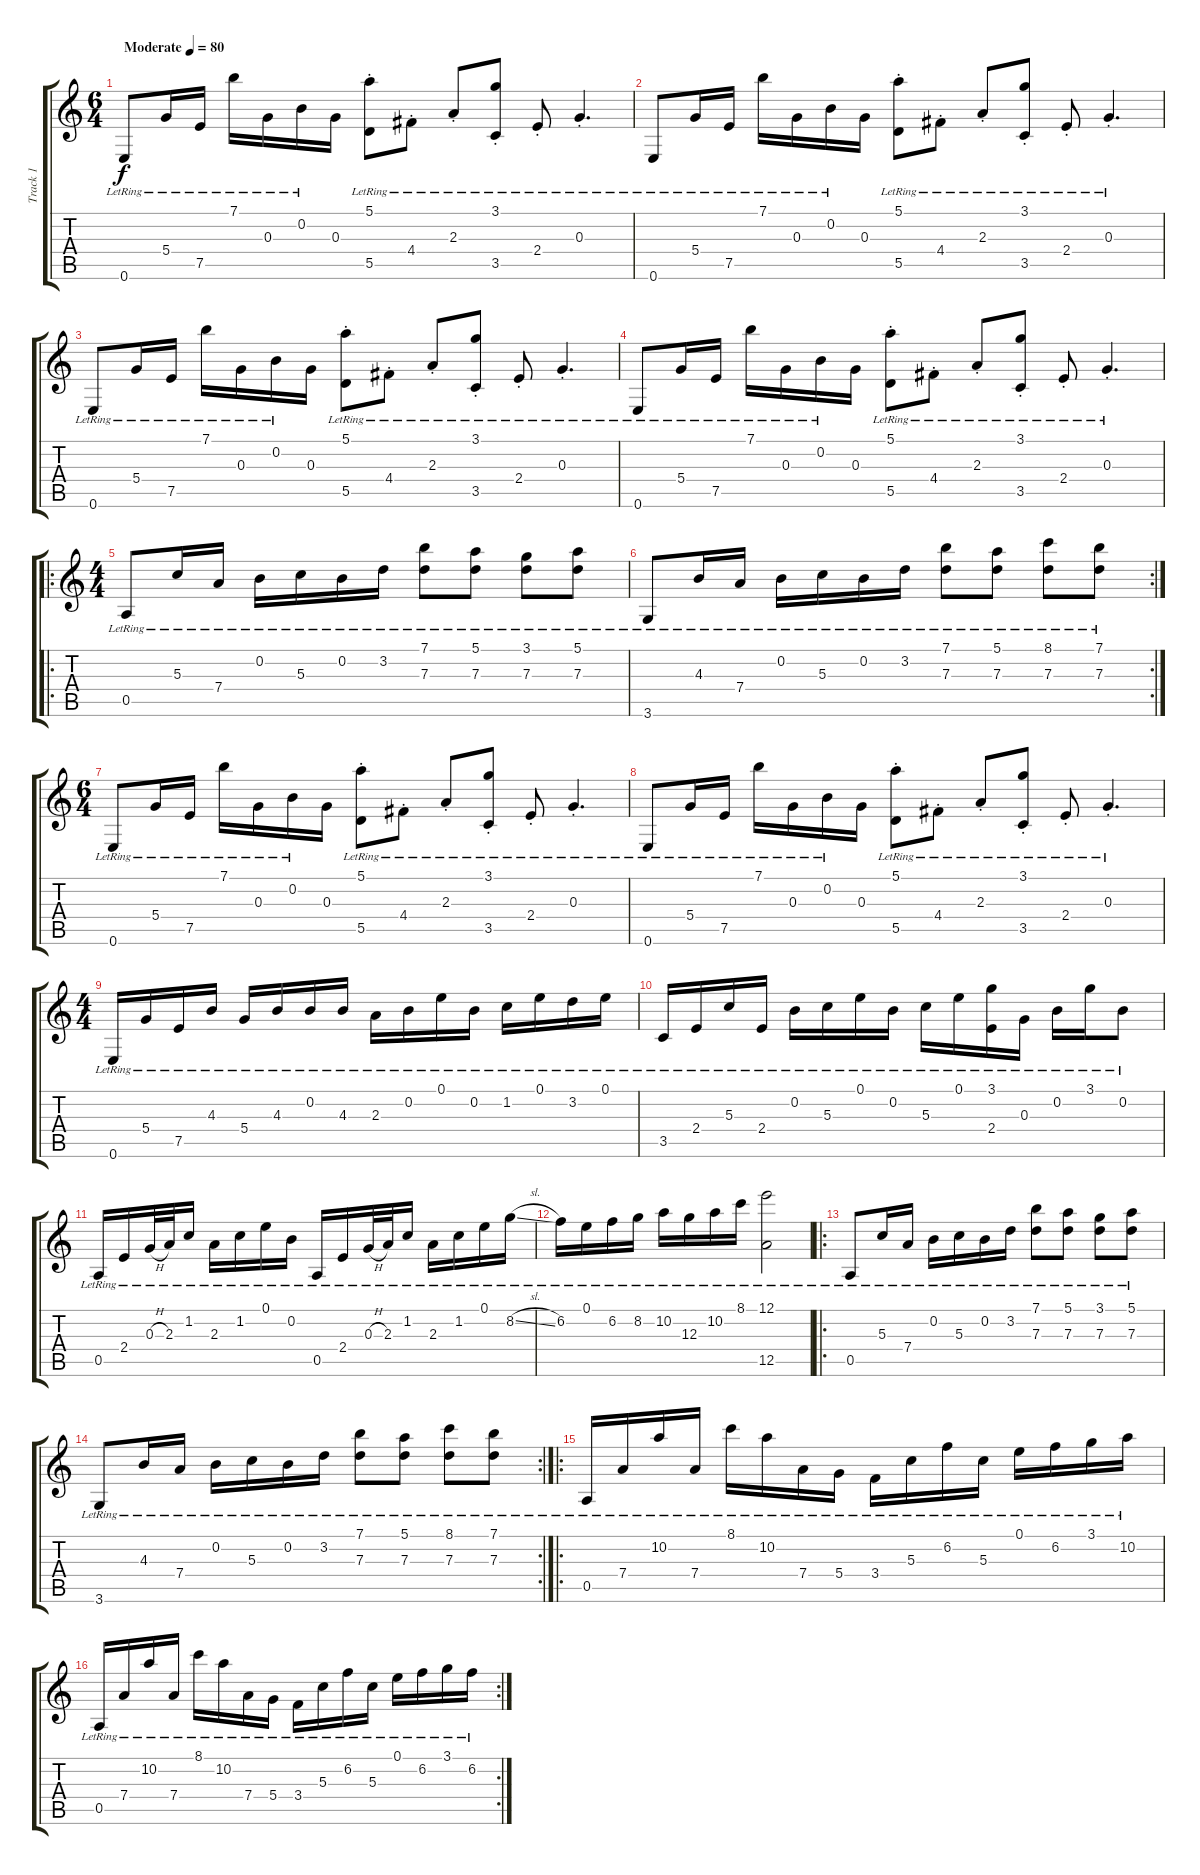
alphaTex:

\track ("Track 1" "Track 1") {instrument acousticguitarsteel}
\staff {score tabs}
\tuning (E4 B3 G3 D3 A2 E2) {hide}
\ts (6 4)
\tempo (80 "Moderate")
\clef g2
\ks c
0.6{lr}.8{dy f instrument acousticguitarsteel} 5.4{lr}.16 7.5{lr}.16 7.1{lr}.16 0.3{lr}.16 0.2{lr}.16 0.3.16 (5.1{st lr} 5.5{st lr}).8 4.4{st lr}.8 2.3{st lr}.8 (3.1{st lr} 3.5{st lr}).8 2.4{st lr}.8 0.3{st lr}.4{d} |
0.6{lr}.8 5.4{lr}.16 7.5{lr}.16 7.1{lr}.16 0.3{lr}.16 0.2{lr}.16 0.3.16 (5.1{st lr} 5.5{st lr}).8 4.4{st lr}.8 2.3{st lr}.8 (3.1{st lr} 3.5{st lr}).8 2.4{st lr}.8 0.3{st lr}.4{d} |
0.6{lr}.8 5.4{lr}.16 7.5{lr}.16 7.1{lr}.16 0.3{lr}.16 0.2{lr}.16 0.3.16 (5.1{st lr} 5.5{st lr}).8 4.4{st lr}.8 2.3{st lr}.8 (3.1{st lr} 3.5{st lr}).8 2.4{st lr}.8 0.3{st lr}.4{d} |
0.6{lr}.8 5.4{lr}.16 7.5{lr}.16 7.1{lr}.16 0.3{lr}.16 0.2{lr}.16 0.3.16 (5.1{st lr} 5.5{st lr}).8 4.4{st lr}.8 2.3{st lr}.8 (3.1{st lr} 3.5{st lr}).8 2.4{st lr}.8 0.3{st lr}.4{d} |
\ro
\ts (4 4)
0.5{lr}.8 5.3{lr}.16 7.4{lr}.16 0.2{lr}.16 5.3{lr}.16 0.2{lr}.16 3.2{lr}.16 (7.1{lr} 7.3{lr}).8 (5.1{lr} 7.3{lr}).8 (3.1{lr} 7.3{lr}).8 (5.1{lr} 7.3{lr}).8 |
\rc 2
3.6{lr}.8 4.3{lr}.16 7.4{lr}.16 0.2{lr}.16 5.3{lr}.16 0.2{lr}.16 3.2{lr}.16 (7.1{lr} 7.3{lr}).8 (5.1{lr} 7.3{lr}).8 (8.1{lr} 7.3{lr}).8 (7.1{lr} 7.3{lr}).8 |
\ts (6 4)
0.6{lr}.8 5.4{lr}.16 7.5{lr}.16 7.1{lr}.16 0.3{lr}.16 0.2{lr}.16 0.3.16 (5.1{st lr} 5.5{st lr}).8 4.4{st lr}.8 2.3{st lr}.8 (3.1{st lr} 3.5{st lr}).8 2.4{st lr}.8 0.3{st lr}.4{d} |
0.6{lr}.8 5.4{lr}.16 7.5{lr}.16 7.1{lr}.16 0.3{lr}.16 0.2{lr}.16 0.3.16 (5.1{st lr} 5.5{st lr}).8 4.4{st lr}.8 2.3{st lr}.8 (3.1{st lr} 3.5{st lr}).8 2.4{st lr}.8 0.3{st lr}.4{d} |
\ts (4 4)
0.6{lr}.16 5.4{lr}.16 7.5{lr}.16 4.3{lr}.16 5.4{lr}.16 4.3{lr}.16 0.2{lr}.16 4.3{lr}.16 2.3{lr}.16 0.2{lr}.16 0.1{lr}.16 0.2{lr}.16 1.2{lr}.16 0.1{lr}.16 3.2{lr}.16 0.1{lr}.16 |
3.5{lr}.16 2.4{lr}.16 5.3{lr}.16 2.4{lr}.16 0.2{lr}.16 5.3{lr}.16 0.1{lr}.16 0.2{lr}.16 5.3{lr}.16 0.1{lr}.16 (3.1{lr} 2.4{lr}).16 0.3{lr}.16 0.2{lr}.16 3.1{lr}.16 0.2{lr}.8 |
0.5{lr}.16 2.4{lr}.16 0.3{h lr}.32 2.3{lr}.32 1.2{lr}.16 2.3{lr}.16 1.2{lr}.16 0.1{lr}.16 0.2{lr}.16 0.5{lr}.16 2.4{lr}.16 0.3{h lr}.32 2.3{lr}.32 1.2{lr}.16 2.3{lr}.16 1.2{lr}.16 0.1{lr}.16 8.2{sl lr}.16 |
6.2{lr}.16 0.1{lr}.16 6.2{lr}.16 8.2{lr}.16 10.2{lr}.16 12.3{lr}.16 10.2{lr}.16 8.1{lr}.16 (12.1{lr} 12.5).2 |
\ro
0.5{lr}.8 5.3{lr}.16 7.4{lr}.16 0.2{lr}.16 5.3{lr}.16 0.2{lr}.16 3.2{lr}.16 (7.1{lr} 7.3{lr}).8 (5.1{lr} 7.3{lr}).8 (3.1{lr} 7.3{lr}).8 (5.1{lr} 7.3{lr}).8 |
\rc 2
3.6{lr}.8 4.3{lr}.16 7.4{lr}.16 0.2{lr}.16 5.3{lr}.16 0.2{lr}.16 3.2{lr}.16 (7.1{lr} 7.3{lr}).8 (5.1{lr} 7.3{lr}).8 (8.1{lr} 7.3{lr}).8 (7.1{lr} 7.3{lr}).8 |
\ro
0.5{lr}.16 7.4{lr}.16 10.2{lr}.16 7.4{lr}.16 8.1{lr}.16 10.2{lr}.16 7.4{lr}.16 5.4{lr}.16 3.4{lr}.16 5.3{lr}.16 6.2{lr}.16 5.3{lr}.16 0.1{lr}.16 6.2{lr}.16 3.1{lr}.16 10.2{lr}.16 |
\rc 2
0.5{lr}.16 7.4{lr}.16 10.2{lr}.16 7.4{lr}.16 8.1{lr}.16 10.2{lr}.16 7.4{lr}.16 5.4{lr}.16 3.4{lr}.16 5.3{lr}.16 6.2{lr}.16 5.3{lr}.16 0.1{lr}.16 6.2{lr}.16 3.1{lr}.16 6.2{lr}.16
